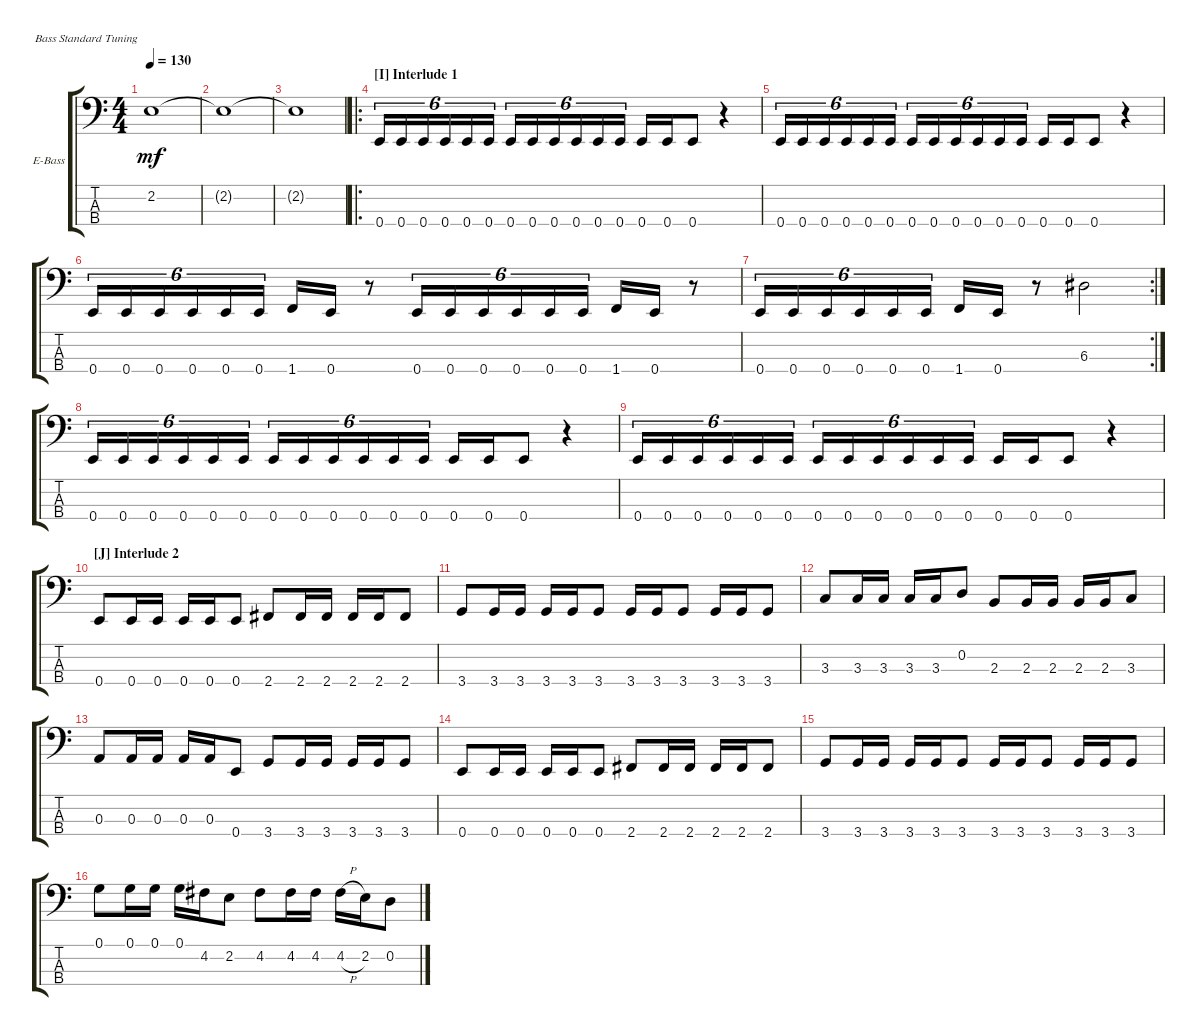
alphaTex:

\bracketExtendMode groupsimilarinstruments
\firstSystemTrackNameOrientation horizontal
\otherSystemsTrackNameOrientation horizontal
\track ("Bass (Robert Trujillo)" "E-Bass") {instrument electricbassfinger}
\staff {score tabs}
\tuning (G2 D2 A1 E1)
\ts (4 4)
\tempo 130
\clef f4
\ks c
2.2{t}.1{dy mf} |
2.2{t}.1 |
2.2{t}.1 |
\ro
\section ("I" "Interlude 1")
0.4.16{tu (6 4)} 0.4.16{tu (6 4)} 0.4.16{tu (6 4)} 0.4.16{tu (6 4)} 0.4.16{tu (6 4)} 0.4.16{tu (6 4)} 0.4.16{tu (6 4)} 0.4.16{tu (6 4)} 0.4.16{tu (6 4)} 0.4.16{tu (6 4)} 0.4.16{tu (6 4)} 0.4.16{tu (6 4)} 0.4.16 0.4.16 0.4.8 r.4 |
0.4.16{tu (6 4)} 0.4.16{tu (6 4)} 0.4.16{tu (6 4)} 0.4.16{tu (6 4)} 0.4.16{tu (6 4)} 0.4.16{tu (6 4)} 0.4.16{tu (6 4)} 0.4.16{tu (6 4)} 0.4.16{tu (6 4)} 0.4.16{tu (6 4)} 0.4.16{tu (6 4)} 0.4.16{tu (6 4)} 0.4.16 0.4.16 0.4.8 r.4 |
0.4.16{tu (6 4)} 0.4.16{tu (6 4)} 0.4.16{tu (6 4)} 0.4.16{tu (6 4)} 0.4.16{tu (6 4)} 0.4.16{tu (6 4)} 1.4.16 0.4.16 r.8 0.4.16{tu (6 4)} 0.4.16{tu (6 4)} 0.4.16{tu (6 4)} 0.4.16{tu (6 4)} 0.4.16{tu (6 4)} 0.4.16{tu (6 4)} 1.4.16 0.4.16 r.8 |
\rc 2
0.4.16{tu (6 4)} 0.4.16{tu (6 4)} 0.4.16{tu (6 4)} 0.4.16{tu (6 4)} 0.4.16{tu (6 4)} 0.4.16{tu (6 4)} 1.4.16 0.4.16 r.8 6.3.2 |
0.4.16{tu (6 4)} 0.4.16{tu (6 4)} 0.4.16{tu (6 4)} 0.4.16{tu (6 4)} 0.4.16{tu (6 4)} 0.4.16{tu (6 4)} 0.4.16{tu (6 4)} 0.4.16{tu (6 4)} 0.4.16{tu (6 4)} 0.4.16{tu (6 4)} 0.4.16{tu (6 4)} 0.4.16{tu (6 4)} 0.4.16 0.4.16 0.4.8 r.4 |
0.4.16{tu (6 4)} 0.4.16{tu (6 4)} 0.4.16{tu (6 4)} 0.4.16{tu (6 4)} 0.4.16{tu (6 4)} 0.4.16{tu (6 4)} 0.4.16{tu (6 4)} 0.4.16{tu (6 4)} 0.4.16{tu (6 4)} 0.4.16{tu (6 4)} 0.4.16{tu (6 4)} 0.4.16{tu (6 4)} 0.4.16 0.4.16 0.4.8 r.4 |
\section ("J" "Interlude 2")
0.4.8 0.4.16 0.4.16 0.4.16 0.4.16 0.4.8 2.4.8 2.4.16 2.4.16 2.4.16 2.4.16 2.4.8 |
3.4.8 3.4.16 3.4.16 3.4.16 3.4.16 3.4.8 3.4.16 3.4.16 3.4.8 3.4.16 3.4.16 3.4.8 |
3.3.8 3.3.16 3.3.16 3.3.16 3.3.16 0.2.8 2.3.8 2.3.16 2.3.16 2.3.16 2.3.16 3.3.8 |
0.3.8 0.3.16 0.3.16 0.3.16 0.3.16 0.4.8 3.4.8 3.4.16 3.4.16 3.4.16 3.4.16 3.4.8 |
0.4.8 0.4.16 0.4.16 0.4.16 0.4.16 0.4.8 2.4.8 2.4.16 2.4.16 2.4.16 2.4.16 2.4.8 |
3.4.8 3.4.16 3.4.16 3.4.16 3.4.16 3.4.8 3.4.16 3.4.16 3.4.8 3.4.16 3.4.16 3.4.8 |
0.1.8 0.1.16 0.1.16 0.1.16 4.2.16 2.2.8 4.2.8 4.2.16 4.2.16 4.2{h}.16 2.2.16 0.2.8
